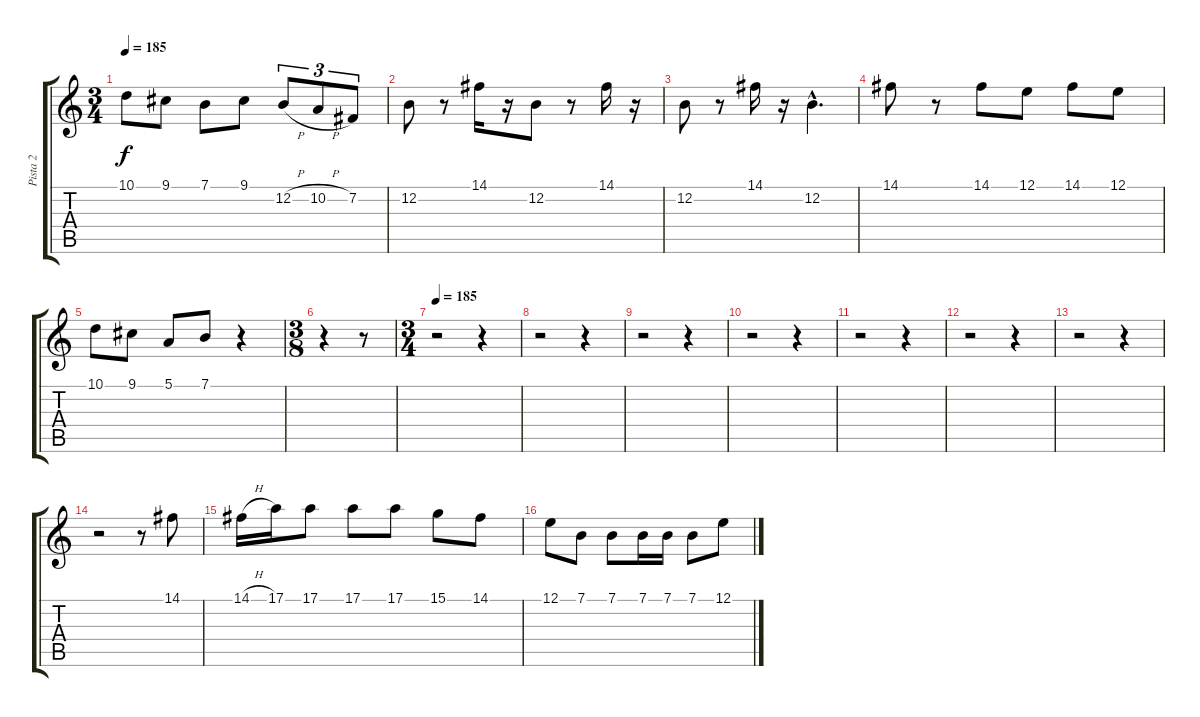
\track ("Pista 2" "Pista 2") {instrument panflute}
\staff {score tabs}
\tuning (E4 B3 G3 D3 A2 E2) {hide}
\ts (3 4)
\tempo 185
\clef g2
\ks c
10.1.8{dy f} 9.1.8 7.1.8 9.1.8 12.2{h}.8{tu (3 2)} 10.2{h}.8{tu (3 2)} 7.2.8{tu (3 2)} |
12.2.8 r.8 14.1.16 r.16 12.2.8 r.8 14.1.16 r.16 |
12.2.8 r.8 14.1.16 r.16 12.2{hac}.4{d} |
14.1.8 r.8 14.1.8 12.1.8 14.1.8 12.1.8 |
10.1.8 9.1.8 5.1.8 7.1.8 r.4 |
\ts (3 8)
r.4 r.8 |
\ts (3 4)
\tempo 185
r.2 r.4 |
r.2 r.4 |
r.2 r.4 |
r.2 r.4 |
r.2 r.4 |
r.2 r.4 |
r.2 r.4 |
r.2 r.8 14.1.8 |
14.1{h}.16 17.1.16 17.1.8 17.1.8 17.1.8 15.1.8 14.1.8 |
12.1.8 7.1.8 7.1.8 7.1.16 7.1.16 7.1.8 12.1.8
